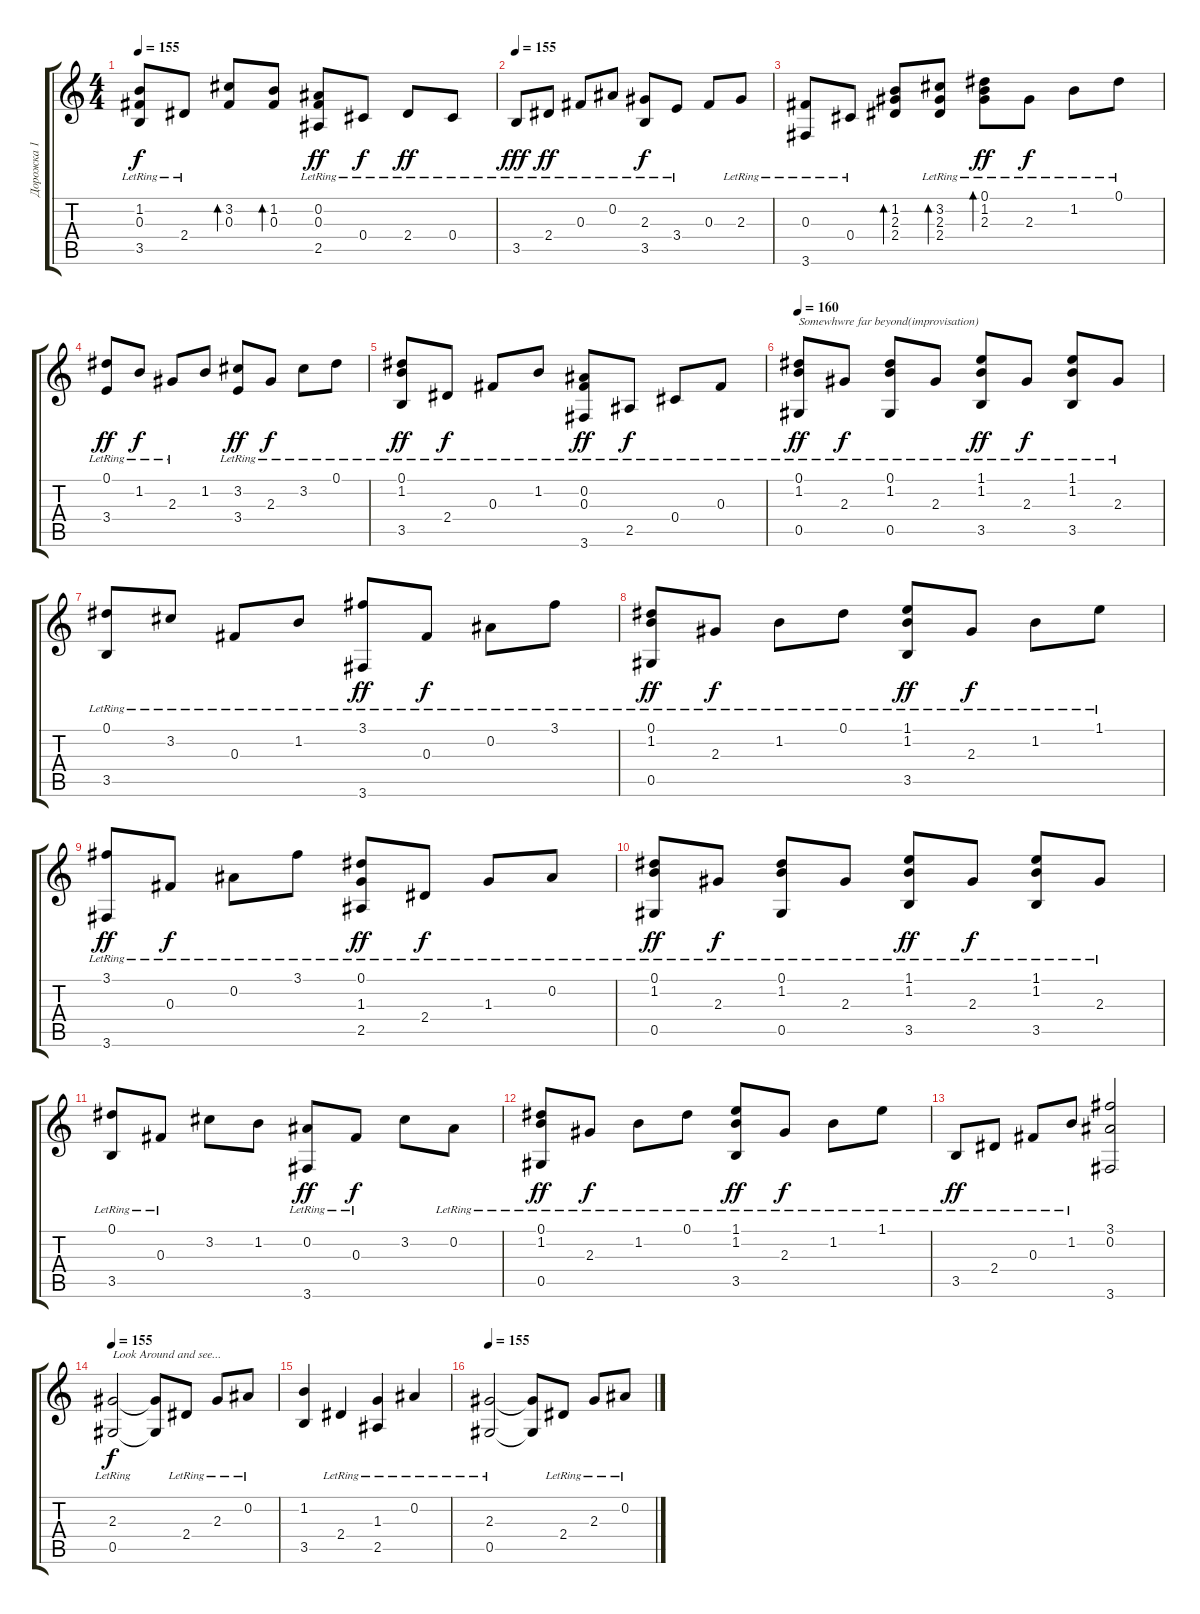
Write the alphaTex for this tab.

\track ("Дорожка 1" "Дорожка 1") {instrument acousticguitarnylon}
\staff {score tabs}
\tuning (Eb4 Bb3 Gb3 Db3 Ab2 Eb2) {hide}
\ts (4 4)
\tempo 155
\clef g2
\ks c
(1.2{lr} 0.3{lr} 3.5{lr}).8{dy f} 2.4{lr}.8 (3.2 0.3).8{bd 60} (1.2 0.3).8{bd 60} (0.2{lr} 0.3{lr} 2.5{lr}).8{dy ff} 0.4{lr}.8{dy f} 2.4{lr}.8{dy ff} 0.4{lr}.8 |
\tempo 155
3.5{lr}.8{dy fff} 2.4{lr}.8{dy ff} 0.3{lr}.8 0.2{lr}.8 (2.3{lr} 3.5{lr}).8{dy f} 3.4{lr}.8 0.3.8 2.3{lr}.8 |
(0.3{lr} 3.6{lr}).8 0.4{lr}.8 (1.2 2.3 2.4).8{bd 60} (3.2 2.3 2.4{lr}).8{bd 60} (0.1{lr} 1.2{lr} 2.3).8{bd 60 dy ff} 2.3{lr}.8{dy f} 1.2{lr}.8 0.1{lr}.8 |
(0.1{lr} 3.4{lr}).8{dy ff} 1.2{lr}.8{dy f} 2.3{lr}.8 1.2.8 (3.2{lr} 3.4{lr}).8{dy ff} 2.3{lr}.8{dy f} 3.2{lr}.8 0.1{lr}.8 |
(0.1{lr} 1.2{lr} 3.5{lr}).8{dy ff} 2.4{lr}.8{dy f} 0.3{lr}.8 1.2{lr}.8 (0.2{lr} 0.3{lr} 3.6{lr}).8{dy ff} 2.5{lr}.8{dy f} 0.4{lr}.8 0.3{lr}.8 |
\tempo 160
(0.1{lr} 1.2{lr} 0.5{lr}).8{txt "Somewhwre far beyond(improvisation)" dy ff} 2.3{lr}.8{dy f} (0.1{lr} 1.2{lr} 0.5{lr}).8 2.3{lr}.8 (1.1{lr} 1.2{lr} 3.5{lr}).8{dy ff} 2.3{lr}.8{dy f} (1.1{lr} 1.2{lr} 3.5{lr}).8 2.3{lr}.8 |
(0.1{lr} 3.5{lr}).8 3.2{lr}.8 0.3{lr}.8 1.2{lr}.8 (3.1{lr} 3.6{lr}).8{dy ff} 0.3{lr}.8{dy f} 0.2{lr}.8 3.1{lr}.8 |
(0.1{lr} 1.2{lr} 0.5{lr}).8{dy ff} 2.3{lr}.8{dy f} 1.2{lr}.8 0.1{lr}.8 (1.1{lr} 1.2{lr} 3.5{lr}).8{dy ff} 2.3{lr}.8{dy f} 1.2{lr}.8 1.1{lr}.8 |
(3.1{lr} 3.6).8{dy ff} 0.3{lr}.8{dy f} 0.2{lr}.8 3.1{lr}.8 (0.1 1.3{lr} 2.5{lr}).8{dy ff} 2.4{lr}.8{dy f} 1.3{lr}.8 0.2{lr}.8 |
(0.1{lr} 1.2{lr} 0.5{lr}).8{dy ff} 2.3{lr}.8{dy f} (0.1{lr} 1.2{lr} 0.5{lr}).8 2.3{lr}.8 (1.1{lr} 1.2{lr} 3.5{lr}).8{dy ff} 2.3{lr}.8{dy f} (1.1{lr} 1.2{lr} 3.5{lr}).8 2.3{lr}.8 |
(0.1{lr} 3.5{lr}).8 0.3{lr}.8 3.2.8 1.2.8 (0.2{lr} 3.6{lr}).8{dy ff} 0.3{lr}.8{dy f} 3.2.8 0.2{lr}.8 |
(0.1{lr} 1.2{lr} 0.5{lr}).8{dy ff} 2.3{lr}.8{dy f} 1.2{lr}.8 0.1{lr}.8 (1.1{lr} 1.2{lr} 3.5{lr}).8{dy ff} 2.3{lr}.8{dy f} 1.2{lr}.8 1.1{lr}.8 |
3.5{lr}.8{dy ff} 2.4{lr}.8 0.3{lr}.8 1.2{lr}.8 (3.1 0.2 3.6).2 |
\tempo 155
(2.3{lr} 0.5{lr}).2{txt "Look Around and see..." dy f} (2.3{t} 0.5{t}).8 2.4{lr}.8 2.3{lr}.8 0.2{lr}.8 |
(1.2 3.5).4 2.4{lr}.4 (1.3{lr} 2.5{lr}).4 0.2{lr}.4 |
\tempo 155
(2.3{lr} 0.5{lr}).2 (2.3{t} 0.5{t}).8 2.4{lr}.8 2.3{lr}.8 0.2{lr}.8
